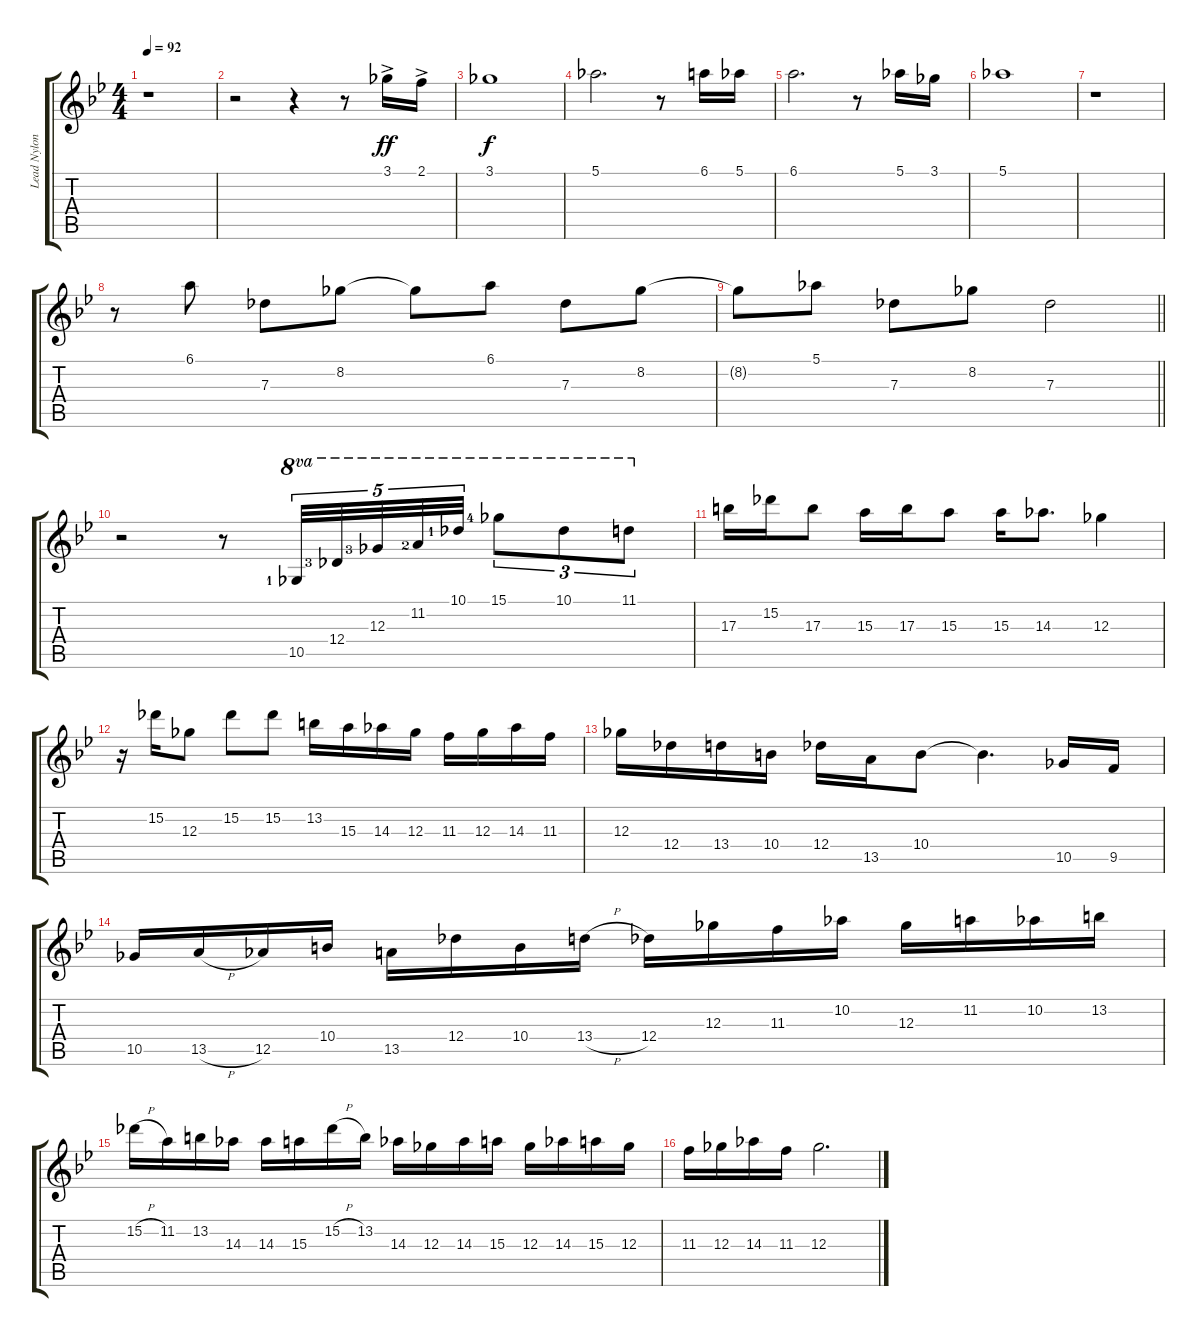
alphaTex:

\track ("Lead Nylon" "Lead Nylon") {instrument acousticguitarnylon}
\staff {score tabs}
\tuning (Eb4 Bb3 Gb3 Db3 Ab2 Eb2) {hide}
\ts (4 4)
\tempo 92
\clef g2
\ks bb
r.1{dy ff instrument acousticguitarnylon} |
r.2 r.4 r.8 3.1{ac}.16 2.1{ac}.16 |
3.1.1{dy f} |
5.1.2{d} r.8 6.1.16 5.1.16 |
6.1.2{d} r.8 5.1.16 3.1.16 |
5.1.1 |
r.1 |
r.8 6.1.8 7.3.8 8.2.8 8.2{t}.8 6.1.8 7.3.8 8.2.8 |
\barLineRight lightlight
8.2{t}.8 5.1.8 7.3.8 8.2.8 7.3.2 |
r.2 r.8 10.5{lf 2}.32{tu (5 4) ot 8va} 12.4{lf 4}.32{tu (5 4) ot 8va} 12.3{lf 4}.32{tu (5 4) ot 8va} 11.2{lf 3}.32{tu (5 4) ot 8va} 10.1{lf 2}.32{tu (5 4) ot 8va} 15.1{lf 5}.8{tu (3 2) ot 8va} 10.1.8{tu (3 2) ot 8va} 11.1.8{tu (3 2) ot 8va} |
17.3.16 15.2.16 17.3.8 15.3.16 17.3.16 15.3.8 15.3.16 14.3.8{d} 12.3.4 |
r.16 15.2.16 12.3.8 15.2.8 15.2.8 13.2.16 15.3.16 14.3.16 12.3.16 11.3.16 12.3.16 14.3.16 11.3.16 |
12.3.16 12.4.16 13.4.16 10.4.16 12.4.16 13.5.16 10.4.8 10.4{t}.4{d} 10.5.16 9.5.16 |
10.5.16 13.5{h}.16 12.5.16 10.4.16 13.5.16 12.4.16 10.4.16 13.4{h}.16 12.4.16 12.3.16 11.3.16 10.2.16 12.3.16 11.2.16 10.2.16 13.2.16 |
15.2{h}.16 11.2.16 13.2.16 14.3.16 14.3.16 15.3.16 15.2{h}.16 13.2.16 14.3.16 12.3.16 14.3.16 15.3.16 12.3.16 14.3.16 15.3.16 12.3.16 |
11.3.16 12.3.16 14.3.16 11.3.16 12.3.2{d}
